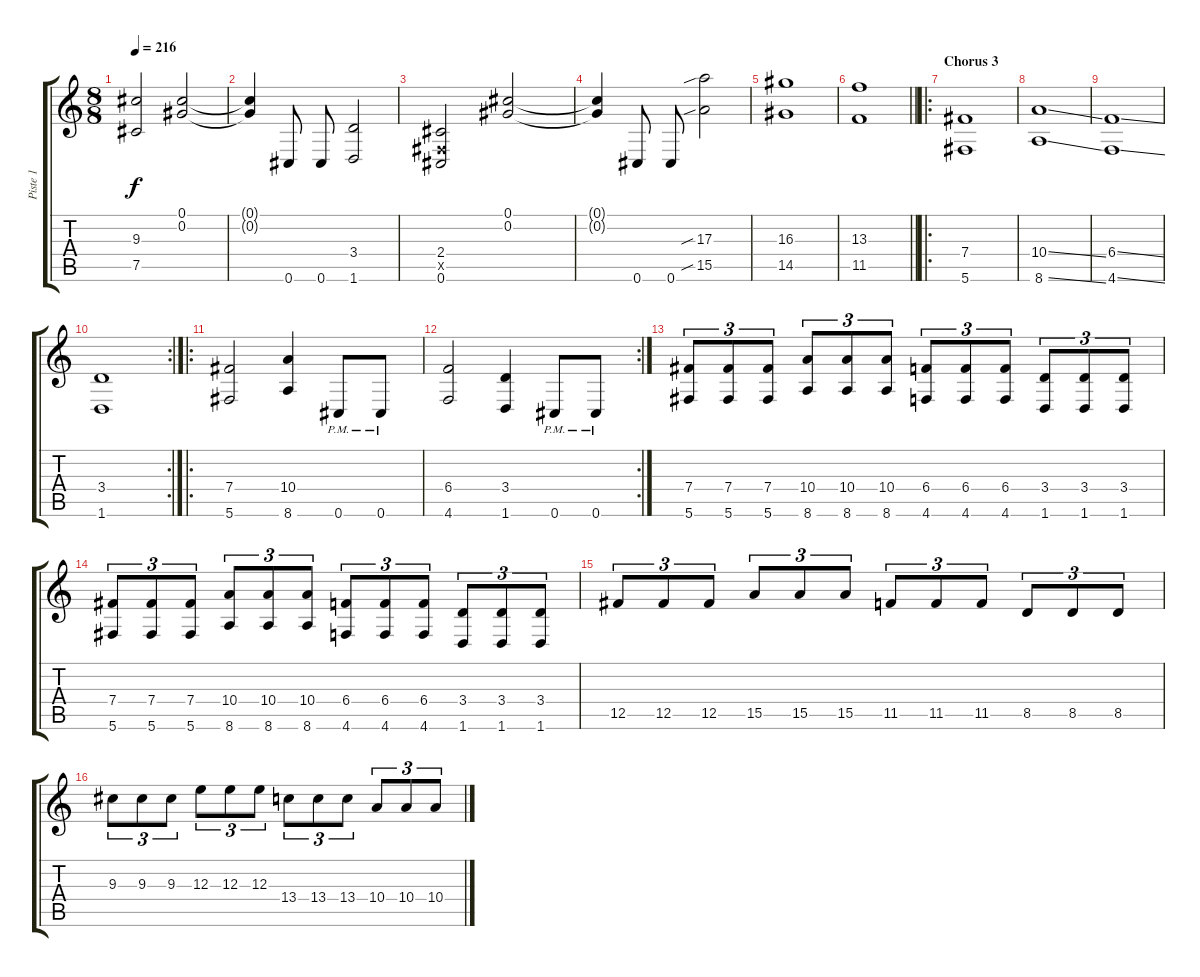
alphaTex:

\track ("Piste 1" "Piste 1") {instrument distortionguitar}
\staff {score tabs}
\tuning (Db4 Ab3 E3 B2 Gb2 Db2) {hide}
\ts (8 8)
\tempo 216
\clef g2
\ks c
(9.3 7.5).2{dy f} (0.1 0.2).2 |
(0.1{t} 0.2{t}).4 0.6.8 0.6.8 (3.4 1.6).2 |
(2.4 0.5{x} 0.6).2 (0.1 0.2).2 |
(0.1{t} 0.2{t}).4 0.6.8 0.6.8 (17.3{sib} 15.5{sib}).2 |
(16.3 14.5).1 |
\barLineRight lightlight
(13.3 11.5).1 |
\ro
\section ("" "Chorus 3")
(7.4 5.6).1 |
(10.4{ss} 8.6{ss}).1 |
(6.4{ss} 4.6{ss}).1 |
\rc 2
(3.4 1.6).1 |
\ro
(7.4 5.6).2 (10.4 8.6).4 0.6{pm}.8 0.6{pm}.8 |
\rc 2
(6.4 4.6).2 (3.4 1.6).4 0.6{pm}.8 0.6{pm}.8 |
(7.4 5.6).8{tu (3 2)} (7.4 5.6).8{tu (3 2)} (7.4 5.6).8{tu (3 2)} (10.4 8.6).8{tu (3 2)} (10.4 8.6).8{tu (3 2)} (10.4 8.6).8{tu (3 2)} (6.4 4.6).8{tu (3 2)} (6.4 4.6).8{tu (3 2)} (6.4 4.6).8{tu (3 2)} (3.4 1.6).8{tu (3 2)} (3.4 1.6).8{tu (3 2)} (3.4 1.6).8{tu (3 2)} |
(7.4 5.6).8{tu (3 2)} (7.4 5.6).8{tu (3 2)} (7.4 5.6).8{tu (3 2)} (10.4 8.6).8{tu (3 2)} (10.4 8.6).8{tu (3 2)} (10.4 8.6).8{tu (3 2)} (6.4 4.6).8{tu (3 2)} (6.4 4.6).8{tu (3 2)} (6.4 4.6).8{tu (3 2)} (3.4 1.6).8{tu (3 2)} (3.4 1.6).8{tu (3 2)} (3.4 1.6).8{tu (3 2)} |
12.5.8{tu (3 2)} 12.5.8{tu (3 2)} 12.5.8{tu (3 2)} 15.5.8{tu (3 2)} 15.5.8{tu (3 2)} 15.5.8{tu (3 2)} 11.5.8{tu (3 2)} 11.5.8{tu (3 2)} 11.5.8{tu (3 2)} 8.5.8{tu (3 2)} 8.5.8{tu (3 2)} 8.5.8{tu (3 2)} |
9.3.8{tu (3 2)} 9.3.8{tu (3 2)} 9.3.8{tu (3 2)} 12.3.8{tu (3 2)} 12.3.8{tu (3 2)} 12.3.8{tu (3 2)} 13.4.8{tu (3 2)} 13.4.8{tu (3 2)} 13.4.8{tu (3 2)} 10.4.8{tu (3 2)} 10.4.8{tu (3 2)} 10.4.8{tu (3 2)}
